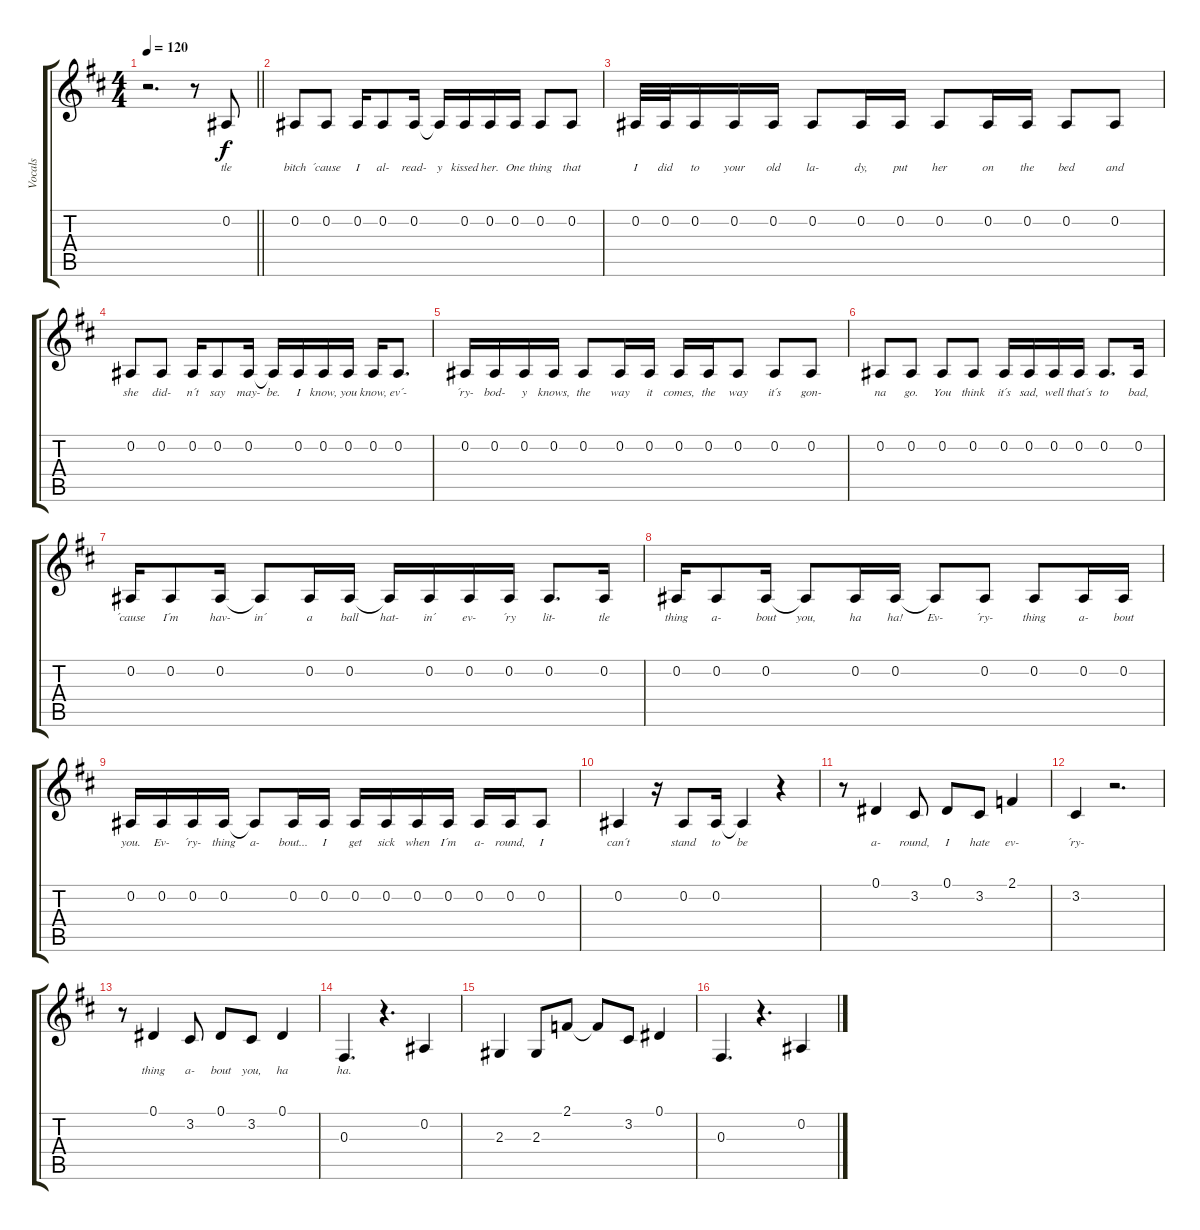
\track ("Vocals" "Vocals") {instrument lead6voice}
\staff {score tabs}
\tuning (Eb4 Bb3 Gb3 Db3 Ab2 Eb2) {hide}
\ts (4 4)
\tempo 120
\clef g2
\barLineRight lightlight
\ks d
r.2{d dy f} r.8 0.2.8{lyrics (0 "tle") lyrics (1 "") lyrics (2 "") lyrics (3 "") lyrics (4 "") instrument woodblock} |
0.2.8{lyrics (0 "bitch") lyrics (1 "") lyrics (2 "") lyrics (3 "") lyrics (4 "")} 0.2.8{lyrics (0 "´cause") lyrics (1 "") lyrics (2 "") lyrics (3 "") lyrics (4 "")} 0.2.16{lyrics (0 "I") lyrics (1 "") lyrics (2 "") lyrics (3 "") lyrics (4 "")} 0.2.8{lyrics (0 "al-") lyrics (1 "") lyrics (2 "") lyrics (3 "") lyrics (4 "")} 0.2.16{lyrics (0 "read-") lyrics (1 "") lyrics (2 "") lyrics (3 "") lyrics (4 "")} 0.2{t}.16{lyrics (0 "y") lyrics (1 "") lyrics (2 "") lyrics (3 "") lyrics (4 "")} 0.2.16{lyrics (0 "kissed") lyrics (1 "") lyrics (2 "") lyrics (3 "") lyrics (4 "")} 0.2.16{lyrics (0 "her.") lyrics (1 "") lyrics (2 "") lyrics (3 "") lyrics (4 "")} 0.2.16{lyrics (0 "One") lyrics (1 "") lyrics (2 "") lyrics (3 "") lyrics (4 "")} 0.2.8{lyrics (0 "thing") lyrics (1 "") lyrics (2 "") lyrics (3 "") lyrics (4 "")} 0.2.8{lyrics (0 "that") lyrics (1 "") lyrics (2 "") lyrics (3 "") lyrics (4 "")} |
0.2.32{lyrics (0 "I") lyrics (1 "") lyrics (2 "") lyrics (3 "") lyrics (4 "")} 0.2.32{lyrics (0 "did") lyrics (1 "") lyrics (2 "") lyrics (3 "") lyrics (4 "")} 0.2.16{lyrics (0 "to") lyrics (1 "") lyrics (2 "") lyrics (3 "") lyrics (4 "")} 0.2.16{lyrics (0 "your") lyrics (1 "") lyrics (2 "") lyrics (3 "") lyrics (4 "")} 0.2.16{lyrics (0 "old") lyrics (1 "") lyrics (2 "") lyrics (3 "") lyrics (4 "")} 0.2.8{lyrics (0 "la-") lyrics (1 "") lyrics (2 "") lyrics (3 "") lyrics (4 "")} 0.2.16{lyrics (0 "dy,") lyrics (1 "") lyrics (2 "") lyrics (3 "") lyrics (4 "")} 0.2.16{lyrics (0 "put") lyrics (1 "") lyrics (2 "") lyrics (3 "") lyrics (4 "")} 0.2.8{lyrics (0 "her") lyrics (1 "") lyrics (2 "") lyrics (3 "") lyrics (4 "")} 0.2.16{lyrics (0 "on") lyrics (1 "") lyrics (2 "") lyrics (3 "") lyrics (4 "")} 0.2.16{lyrics (0 "the") lyrics (1 "") lyrics (2 "") lyrics (3 "") lyrics (4 "")} 0.2.8{lyrics (0 "bed") lyrics (1 "") lyrics (2 "") lyrics (3 "") lyrics (4 "")} 0.2.8{lyrics (0 "and") lyrics (1 "") lyrics (2 "") lyrics (3 "") lyrics (4 "")} |
0.2.8{lyrics (0 "she") lyrics (1 "") lyrics (2 "") lyrics (3 "") lyrics (4 "")} 0.2.8{lyrics (0 "did-") lyrics (1 "") lyrics (2 "") lyrics (3 "") lyrics (4 "")} 0.2.16{lyrics (0 "n´t") lyrics (1 "") lyrics (2 "") lyrics (3 "") lyrics (4 "")} 0.2.8{lyrics (0 "say") lyrics (1 "") lyrics (2 "") lyrics (3 "") lyrics (4 "")} 0.2.16{lyrics (0 "may-") lyrics (1 "") lyrics (2 "") lyrics (3 "") lyrics (4 "")} 0.2{t}.16{lyrics (0 "be.") lyrics (1 "") lyrics (2 "") lyrics (3 "") lyrics (4 "")} 0.2.16{lyrics (0 "I") lyrics (1 "") lyrics (2 "") lyrics (3 "") lyrics (4 "")} 0.2.16{lyrics (0 "know,") lyrics (1 "") lyrics (2 "") lyrics (3 "") lyrics (4 "")} 0.2.16{lyrics (0 "you") lyrics (1 "") lyrics (2 "") lyrics (3 "") lyrics (4 "")} 0.2.16{lyrics (0 "know,") lyrics (1 "") lyrics (2 "") lyrics (3 "") lyrics (4 "")} 0.2.8{d lyrics (0 "ev´-") lyrics (1 "") lyrics (2 "") lyrics (3 "") lyrics (4 "")} |
0.2.16{lyrics (0 "´ry-") lyrics (1 "") lyrics (2 "") lyrics (3 "") lyrics (4 "")} 0.2.16{lyrics (0 "bod-") lyrics (1 "") lyrics (2 "") lyrics (3 "") lyrics (4 "")} 0.2.16{lyrics (0 "y") lyrics (1 "") lyrics (2 "") lyrics (3 "") lyrics (4 "")} 0.2.16{lyrics (0 "knows,") lyrics (1 "") lyrics (2 "") lyrics (3 "") lyrics (4 "")} 0.2.8{lyrics (0 "the") lyrics (1 "") lyrics (2 "") lyrics (3 "") lyrics (4 "")} 0.2.16{lyrics (0 "way") lyrics (1 "") lyrics (2 "") lyrics (3 "") lyrics (4 "")} 0.2.16{lyrics (0 "it") lyrics (1 "") lyrics (2 "") lyrics (3 "") lyrics (4 "")} 0.2.16{lyrics (0 "comes,") lyrics (1 "") lyrics (2 "") lyrics (3 "") lyrics (4 "")} 0.2.16{lyrics (0 "the") lyrics (1 "") lyrics (2 "") lyrics (3 "") lyrics (4 "")} 0.2.8{lyrics (0 "way") lyrics (1 "") lyrics (2 "") lyrics (3 "") lyrics (4 "")} 0.2.8{lyrics (0 "it´s") lyrics (1 "") lyrics (2 "") lyrics (3 "") lyrics (4 "")} 0.2.8{lyrics (0 "gon-") lyrics (1 "") lyrics (2 "") lyrics (3 "") lyrics (4 "")} |
0.2.8{lyrics (0 "na") lyrics (1 "") lyrics (2 "") lyrics (3 "") lyrics (4 "")} 0.2.8{lyrics (0 "go.") lyrics (1 "") lyrics (2 "") lyrics (3 "") lyrics (4 "")} 0.2.8{lyrics (0 "You") lyrics (1 "") lyrics (2 "") lyrics (3 "") lyrics (4 "")} 0.2.8{lyrics (0 "think") lyrics (1 "") lyrics (2 "") lyrics (3 "") lyrics (4 "")} 0.2.16{lyrics (0 "it´s") lyrics (1 "") lyrics (2 "") lyrics (3 "") lyrics (4 "")} 0.2.16{lyrics (0 "sad,") lyrics (1 "") lyrics (2 "") lyrics (3 "") lyrics (4 "")} 0.2.16{lyrics (0 "well") lyrics (1 "") lyrics (2 "") lyrics (3 "") lyrics (4 "")} 0.2.16{lyrics (0 "that´s") lyrics (1 "") lyrics (2 "") lyrics (3 "") lyrics (4 "")} 0.2.8{d lyrics (0 "to") lyrics (1 "") lyrics (2 "") lyrics (3 "") lyrics (4 "")} 0.2.16{lyrics (0 "bad,") lyrics (1 "") lyrics (2 "") lyrics (3 "") lyrics (4 "")} |
0.2.16{lyrics (0 "´cause") lyrics (1 "") lyrics (2 "") lyrics (3 "") lyrics (4 "")} 0.2.8{lyrics (0 "I´m") lyrics (1 "") lyrics (2 "") lyrics (3 "") lyrics (4 "")} 0.2.16{lyrics (0 "hav-") lyrics (1 "") lyrics (2 "") lyrics (3 "") lyrics (4 "")} 0.2{t}.8{lyrics (0 "in´") lyrics (1 "") lyrics (2 "") lyrics (3 "") lyrics (4 "")} 0.2.16{lyrics (0 "a") lyrics (1 "") lyrics (2 "") lyrics (3 "") lyrics (4 "")} 0.2.16{lyrics (0 "ball") lyrics (1 "") lyrics (2 "") lyrics (3 "") lyrics (4 "")} 0.2{t}.16{lyrics (0 "hat-") lyrics (1 "") lyrics (2 "") lyrics (3 "") lyrics (4 "")} 0.2.16{lyrics (0 "in´") lyrics (1 "") lyrics (2 "") lyrics (3 "") lyrics (4 "")} 0.2.16{lyrics (0 "ev-") lyrics (1 "") lyrics (2 "") lyrics (3 "") lyrics (4 "")} 0.2.16{lyrics (0 "´ry") lyrics (1 "") lyrics (2 "") lyrics (3 "") lyrics (4 "")} 0.2.8{d lyrics (0 "lit-") lyrics (1 "") lyrics (2 "") lyrics (3 "") lyrics (4 "")} 0.2.16{lyrics (0 "tle") lyrics (1 "") lyrics (2 "") lyrics (3 "") lyrics (4 "")} |
0.2.16{lyrics (0 "thing") lyrics (1 "") lyrics (2 "") lyrics (3 "") lyrics (4 "")} 0.2.8{lyrics (0 "a-") lyrics (1 "") lyrics (2 "") lyrics (3 "") lyrics (4 "")} 0.2.16{lyrics (0 "bout") lyrics (1 "") lyrics (2 "") lyrics (3 "") lyrics (4 "")} 0.2{t}.8{lyrics (0 "you,") lyrics (1 "") lyrics (2 "") lyrics (3 "") lyrics (4 "")} 0.2.16{lyrics (0 "ha") lyrics (1 "") lyrics (2 "") lyrics (3 "") lyrics (4 "")} 0.2.16{lyrics (0 "ha!") lyrics (1 "") lyrics (2 "") lyrics (3 "") lyrics (4 "")} 0.2{t}.8{lyrics (0 "Ev-") lyrics (1 "") lyrics (2 "") lyrics (3 "") lyrics (4 "")} 0.2.8{lyrics (0 "´ry-") lyrics (1 "") lyrics (2 "") lyrics (3 "") lyrics (4 "")} 0.2.8{lyrics (0 "thing") lyrics (1 "") lyrics (2 "") lyrics (3 "") lyrics (4 "")} 0.2.16{lyrics (0 "a-") lyrics (1 "") lyrics (2 "") lyrics (3 "") lyrics (4 "")} 0.2.16{lyrics (0 "bout") lyrics (1 "") lyrics (2 "") lyrics (3 "") lyrics (4 "")} |
0.2.16{lyrics (0 "you.") lyrics (1 "") lyrics (2 "") lyrics (3 "") lyrics (4 "")} 0.2.16{lyrics (0 "Ev-") lyrics (1 "") lyrics (2 "") lyrics (3 "") lyrics (4 "")} 0.2.16{lyrics (0 "´ry-") lyrics (1 "") lyrics (2 "") lyrics (3 "") lyrics (4 "")} 0.2.16{lyrics (0 "thing") lyrics (1 "") lyrics (2 "") lyrics (3 "") lyrics (4 "")} 0.2{t}.8{lyrics (0 "a-") lyrics (1 "") lyrics (2 "") lyrics (3 "") lyrics (4 "")} 0.2.16{lyrics (0 "bout...") lyrics (1 "") lyrics (2 "") lyrics (3 "") lyrics (4 "")} 0.2.16{lyrics (0 "I") lyrics (1 "") lyrics (2 "") lyrics (3 "") lyrics (4 "")} 0.2.16{lyrics (0 "get") lyrics (1 "") lyrics (2 "") lyrics (3 "") lyrics (4 "")} 0.2.16{lyrics (0 "sick") lyrics (1 "") lyrics (2 "") lyrics (3 "") lyrics (4 "")} 0.2.16{lyrics (0 "when") lyrics (1 "") lyrics (2 "") lyrics (3 "") lyrics (4 "")} 0.2.16{lyrics (0 "I´m") lyrics (1 "") lyrics (2 "") lyrics (3 "") lyrics (4 "")} 0.2.16{lyrics (0 "a-") lyrics (1 "") lyrics (2 "") lyrics (3 "") lyrics (4 "")} 0.2.16{lyrics (0 "round,") lyrics (1 "") lyrics (2 "") lyrics (3 "") lyrics (4 "")} 0.2.8{lyrics (0 "I") lyrics (1 "") lyrics (2 "") lyrics (3 "") lyrics (4 "")} |
0.2.4{lyrics (0 "can´t") lyrics (1 "") lyrics (2 "") lyrics (3 "") lyrics (4 "")} r.16 0.2.8{lyrics (0 "stand") lyrics (1 "") lyrics (2 "") lyrics (3 "") lyrics (4 "")} 0.2.16{lyrics (0 "to") lyrics (1 "") lyrics (2 "") lyrics (3 "") lyrics (4 "")} 0.2{t}.4{lyrics (0 "be") lyrics (1 "") lyrics (2 "") lyrics (3 "") lyrics (4 "")} r.4 |
r.8 0.1.4{lyrics (0 "a-") lyrics (1 "") lyrics (2 "") lyrics (3 "") lyrics (4 "") instrument lead6voice} 3.2.8{lyrics (0 "round,") lyrics (1 "") lyrics (2 "") lyrics (3 "") lyrics (4 "")} 0.1.8{lyrics (0 "I") lyrics (1 "") lyrics (2 "") lyrics (3 "") lyrics (4 "")} 3.2.8{lyrics (0 "hate") lyrics (1 "") lyrics (2 "") lyrics (3 "") lyrics (4 "")} 2.1.4{lyrics (0 "ev-") lyrics (1 "") lyrics (2 "") lyrics (3 "") lyrics (4 "")} |
3.2.4{lyrics (0 "´ry-") lyrics (1 "") lyrics (2 "") lyrics (3 "") lyrics (4 "")} r.2{d} |
r.8 0.1.4{lyrics (0 "thing") lyrics (1 "") lyrics (2 "") lyrics (3 "") lyrics (4 "")} 3.2.8{lyrics (0 "a-") lyrics (1 "") lyrics (2 "") lyrics (3 "") lyrics (4 "")} 0.1.8{lyrics (0 "bout") lyrics (1 "") lyrics (2 "") lyrics (3 "") lyrics (4 "")} 3.2.8{lyrics (0 "you,") lyrics (1 "") lyrics (2 "") lyrics (3 "") lyrics (4 "")} 0.1.4{lyrics (0 "ha") lyrics (1 "") lyrics (2 "") lyrics (3 "") lyrics (4 "")} |
0.3.4{d lyrics (0 "ha.") lyrics (1 "") lyrics (2 "") lyrics (3 "") lyrics (4 "")} r.4{d} 0.2.4 |
2.3.4 2.3.8 2.1.8 2.1{t}.8 3.2.8 0.1.4 |
0.3.4{d} r.4{d} 0.2.4
